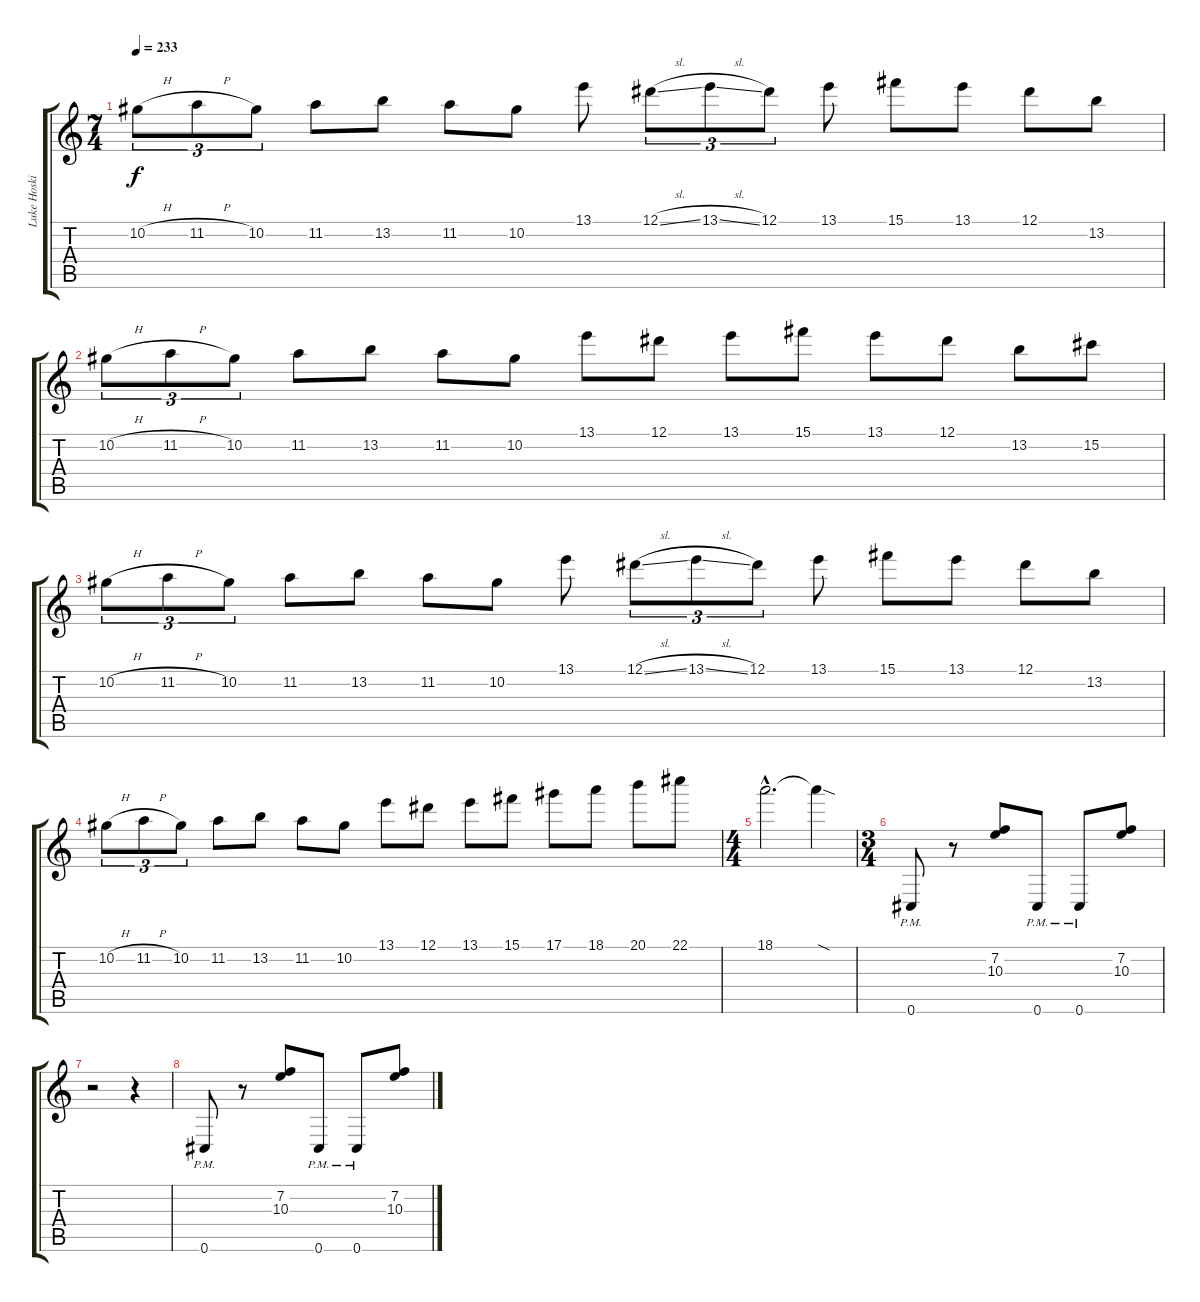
\track ("Luke Hoskin" "Luke Hoski") {instrument overdrivenguitar}
\staff {score tabs}
\tuning (Eb4 Bb3 Gb3 Db3 Ab2 Db2) {hide}
\ts (7 4)
\tempo 233
\clef g2
\ks c
10.2{h}.8{tu (3 2) dy f} 11.2{h}.8{tu (3 2)} 10.2.8{tu (3 2)} 11.2.8 13.2.8 11.2.8 10.2.8 13.1.8 12.1{sl}.8{tu (3 2)} 13.1{sl}.8{tu (3 2)} 12.1.8{tu (3 2)} 13.1.8 15.1.8 13.1.8 12.1.8 13.2.8 |
10.2{h}.8{tu (3 2)} 11.2{h}.8{tu (3 2)} 10.2.8{tu (3 2)} 11.2.8 13.2.8 11.2.8 10.2.8 13.1.8 12.1.8 13.1.8 15.1.8 13.1.8 12.1.8 13.2.8 15.2.8 |
10.2{h}.8{tu (3 2)} 11.2{h}.8{tu (3 2)} 10.2.8{tu (3 2)} 11.2.8 13.2.8 11.2.8 10.2.8 13.1.8 12.1{sl}.8{tu (3 2)} 13.1{sl}.8{tu (3 2)} 12.1.8{tu (3 2)} 13.1.8 15.1.8 13.1.8 12.1.8 13.2.8 |
10.2{h}.8{tu (3 2)} 11.2{h}.8{tu (3 2)} 10.2.8{tu (3 2)} 11.2.8 13.2.8 11.2.8 10.2.8 13.1.8 12.1.8 13.1.8 15.1.8 17.1.8 18.1.8 20.1.8 22.1.8 |
\ts (4 4)
18.1{hac}.2{d} 18.1{sod t}.4 |
\ts (3 4)
0.6{pm}.8 r.8 (7.2 10.3).8 0.6{pm}.8 0.6{pm}.8 (7.2 10.3).8 |
r.2 r.4 |
0.6{pm}.8 r.8 (7.2 10.3).8 0.6{pm}.8 0.6{pm}.8 (7.2 10.3).8
